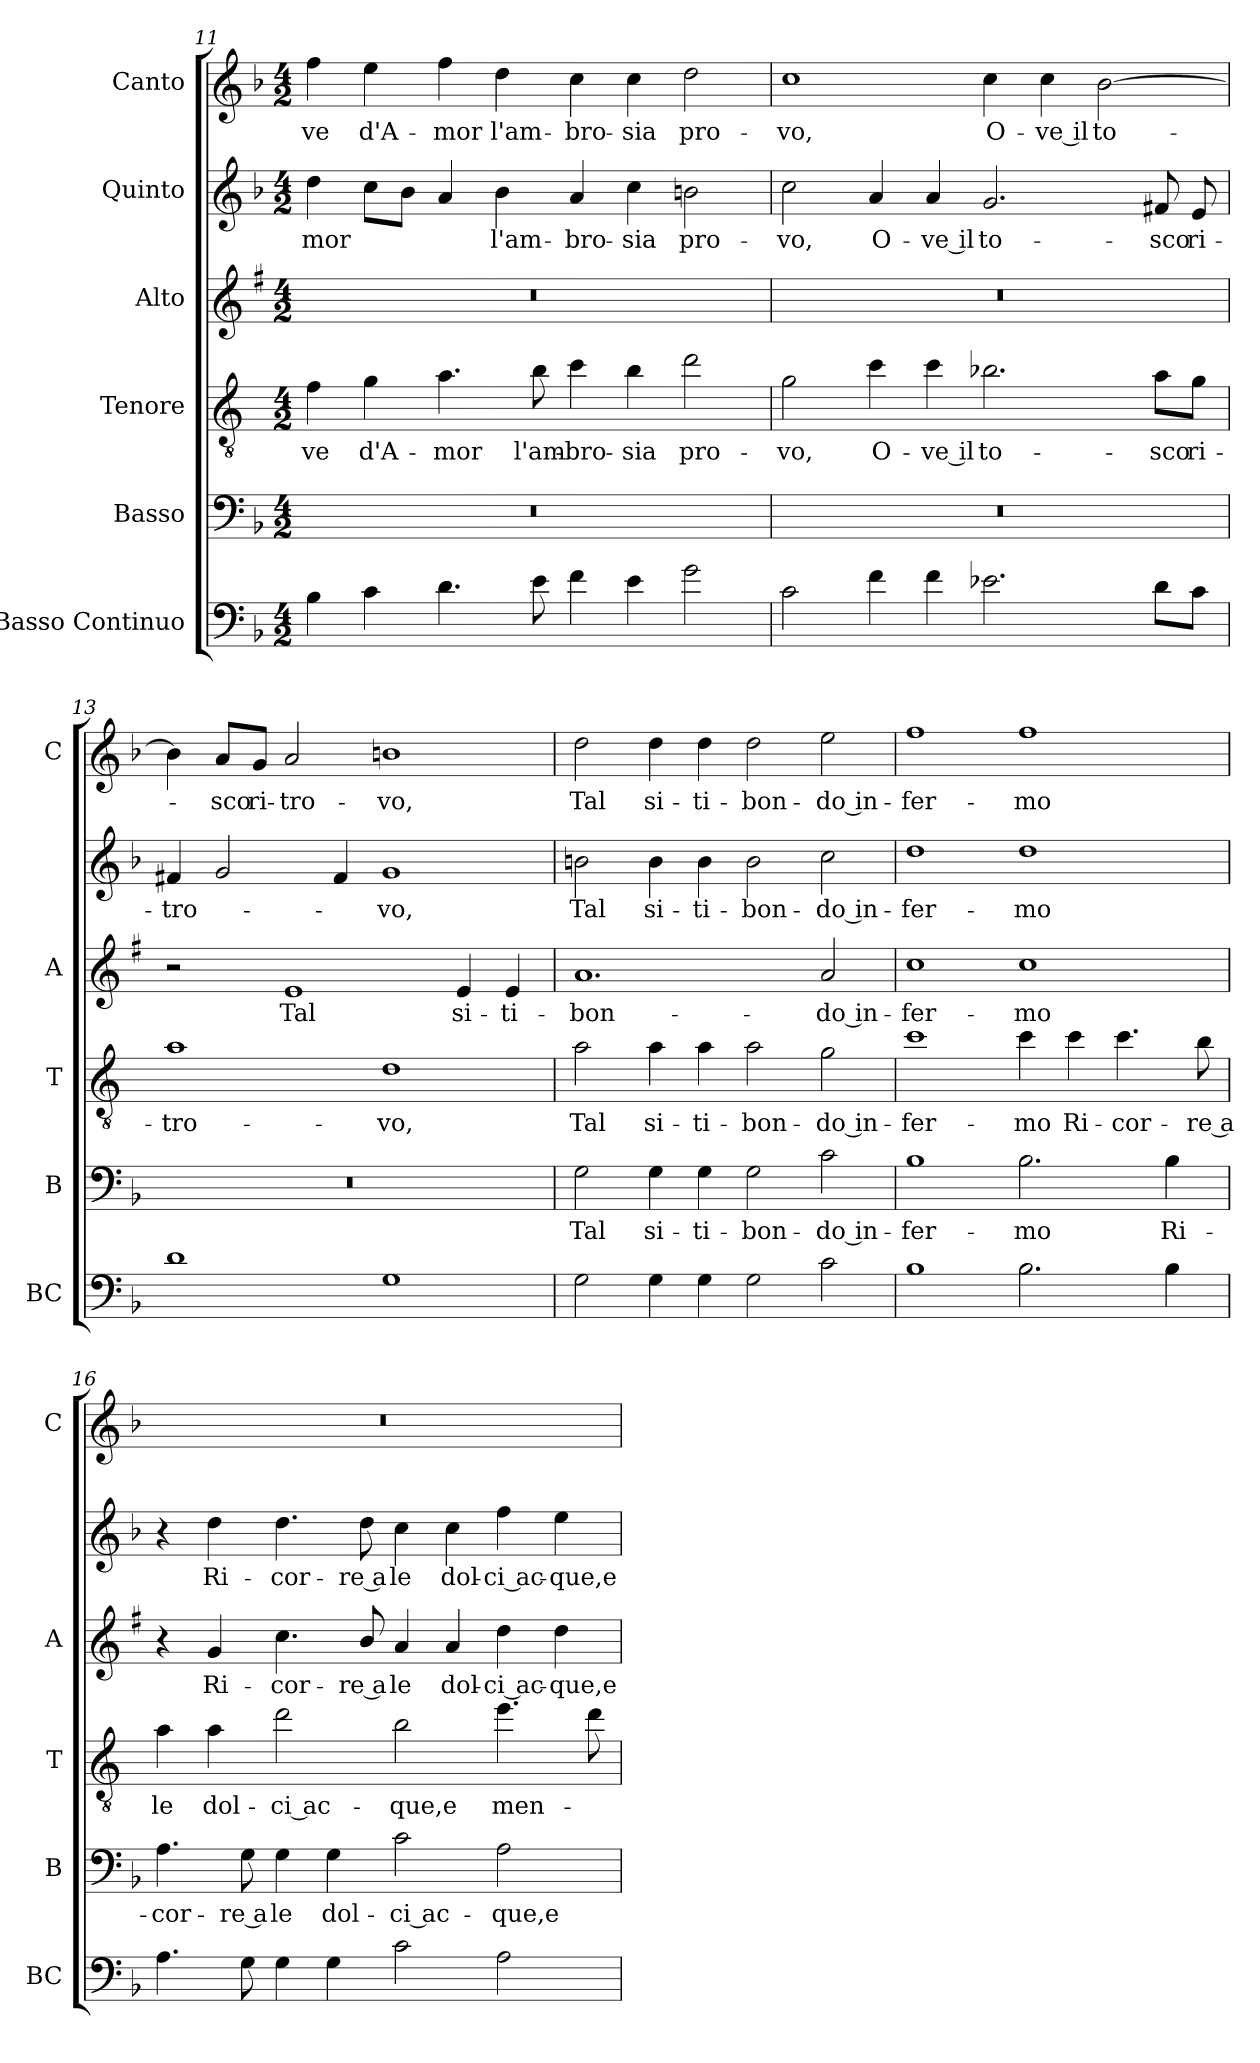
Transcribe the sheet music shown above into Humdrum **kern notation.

**kern	**kern	**text	**kern	**text	**kern	**text	**kern	**text	**kern	**text
*part6	*part5	*part5	*part4	*part4	*part3	*part3	*part2	*part2	*part1	*part1
*staff6	*staff5	*staff5	*staff4	*staff4	*staff3	*staff3	*staff2	*staff2	*staff1	*staff1
*I"Basso Continuo	*I"Basso	*	*I"Tenore	*	*I"Alto	*	*I"Quinto	*	*I"Canto	*
*I'BC	*I'B	*	*I'T	*	*I'A	*	*	*	*I'C	*
*clefF4	*clefF4	*	*clefGv2	*	*clefG2	*	*clefG2	*	*clefG2	*
*	*	*	*ITrd4c7	*	*ITrd1c2	*	*	*	*	*
*k[b-]	*k[b-]	*	*k[b-]	*	*k[b-]	*	*k[b-]	*	*k[b-]	*
*F:	*F:	*	*F:	*	*F:	*	*F:	*	*F:	*
*M4/2	*M4/2	*	*M4/2	*	*M4/2	*	*M4/2	*	*M4/2	*
=11	=11	=11	=11	=11	=11	=11	=11	=11	=11	=11
!	!	!	!	!LO:LY:b	!	!	!	!LO:LY:b	!	!LO:LY:b
4B-\	0r	.	4B-\	-ve	0r	.	4dd\	-mor	4ff\	-ve
!	!	!	!	!LO:LY:b	!	!	!	!	!	!LO:LY:b
4c\	.	.	4c\	d'A-	.	.	8cc\L	.	4ee\	d'A-
.	.	.	.	.	.	.	8b-\J	.	.	.
!	!	!	!	!LO:LY:b	!	!	!	!	!	!LO:LY:b
4.d\	.	.	4.d\	-mor	.	.	4a/	.	4ff\	-mor
!	!	!	!	!	!	!	!	!LO:LY:b	!	!LO:LY:b
.	.	.	.	.	.	.	4b-\	l'am-	4dd\	l'am-
!	!	!	!	!LO:LY:b	!	!	!	!	!	!
8e\	.	.	8e\	l'am-	.	.	.	.	.	.
!	!	!	!	!LO:LY:b	!	!	!	!LO:LY:b	!	!LO:LY:b
4f\	.	.	4f\	-bro-	.	.	4a/	-bro-	4cc\	-bro-
!	!	!	!	!LO:LY:b	!	!	!	!LO:LY:b	!	!LO:LY:b
4e\	.	.	4e\	-sia	.	.	4cc\	-sia	4cc\	-sia
!	!	!	!	!LO:LY:b	!	!	!	!LO:LY:b	!	!LO:LY:b
2g\	.	.	2g\	pro-	.	.	2bn\	pro-	2dd\	pro-
=12	=12	=12	=12	=12	=12	=12	=12	=12	=12	=12
!	!	!	!	!LO:LY:b	!	!	!	!LO:LY:b	!	!LO:LY:b
2c\	0r	.	2c\	-vo,	0r	.	2cc\	-vo,	1cc	-vo,
!	!	!	!	!LO:LY:b	!	!	!	!LO:LY:b	!	!
4f\	.	.	4f\	O-	.	.	4a/	O-	.	.
!	!	!	!	!LO:LY:b	!	!	!	!LO:LY:b	!	!
4f\	.	.	4f\	-ve il	.	.	4a/	-ve il	.	.
!	!	!	!	!LO:LY:b	!	!	!	!LO:LY:b	!	!LO:LY:b
2.e-X\	.	.	2.e-X\	to-	.	.	2.g/	to-	4cc\	O-
!	!	!	!	!	!	!	!	!	!	!LO:LY:b
.	.	.	.	.	.	.	.	.	4cc\	-ve il
!	!	!	!	!	!	!	!	!	!	!LO:LY:b
.	.	.	.	.	.	.	.	.	[2b-\	to-
!	!	!	!	!LO:LY:b	!	!	!	!LO:LY:b	!	!
8d\L	.	.	8d\L	-sco	.	.	8f#X/	-sco	.	.
!	!	!	!	!LO:LY:b	!	!	!	!LO:LY:b	!	!
8c\J	.	.	8c\J	ri-	.	.	8e/	ri-	.	.
=13	=13	=13	=13	=13	=13	=13	=13	=13	=13	=13
!	!	!	!	!LO:LY:b	!	!	!	!LO:LY:b	!	!
1d	0r	.	1d	-tro-	2r	.	4f#X/	-tro-	4b-\]	.
!	!	!	!	!	!	!	!	!	!	!LO:LY:b
.	.	.	.	.	.	.	2g/	.	8a/L	-sco
!	!	!	!	!	!	!	!	!	!	!LO:LY:b
.	.	.	.	.	.	.	.	.	8g/J	ri-
!	!	!	!	!	!	!LO:LY:b	!	!	!	!LO:LY:b
.	.	.	.	.	1d	Tal	.	.	2a/	-tro-
.	.	.	.	.	.	.	4f#/	.	.	.
!	!	!	!	!LO:LY:b	!	!	!	!LO:LY:b	!	!LO:LY:b
1G	.	.	1G	-vo,	.	.	1g	-vo,	1bn	-vo,
!	!	!	!	!	!	!LO:LY:b	!	!	!	!
.	.	.	.	.	4d/	si-	.	.	.	.
!	!	!	!	!	!	!LO:LY:b	!	!	!	!
.	.	.	.	.	4d/	-ti-	.	.	.	.
!!LO:LB:g=z
=14	=14	=14	=14	=14	=14	=14	=14	=14	=14	=14
!	!	!LO:LY:b	!	!LO:LY:b	!	!LO:LY:b	!	!LO:LY:b	!	!LO:LY:b
2G\	2G\	Tal	2d\	Tal	1.g	-bon-	2bn\	Tal	2dd\	Tal
!	!	!LO:LY:b	!	!LO:LY:b	!	!	!	!LO:LY:b	!	!LO:LY:b
4G\	4G\	si-	4d\	si-	.	.	4b\	si-	4dd\	si-
!	!	!LO:LY:b	!	!LO:LY:b	!	!	!	!LO:LY:b	!	!LO:LY:b
4G\	4G\	-ti-	4d\	-ti-	.	.	4b\	-ti-	4dd\	-ti-
!	!	!LO:LY:b	!	!LO:LY:b	!	!	!	!LO:LY:b	!	!LO:LY:b
2G\	2G\	-bon-	2d\	-bon-	.	.	2b\	-bon-	2dd\	-bon-
!	!	!LO:LY:b	!	!LO:LY:b	!	!LO:LY:b	!	!LO:LY:b	!	!LO:LY:b
2c\	2c\	-do in-	2c\	-do in-	2g/	-do in-	2cc\	-do in-	2ee\	-do in-
=15	=15	=15	=15	=15	=15	=15	=15	=15	=15	=15
!	!	!LO:LY:b	!	!LO:LY:b	!	!LO:LY:b	!	!LO:LY:b	!	!LO:LY:b
1B-	1B-	-fer-	1f	-fer-	1b-	-fer-	1dd	-fer-	1ff	-fer-
!	!	!LO:LY:b	!	!LO:LY:b	!	!LO:LY:b	!	!LO:LY:b	!	!LO:LY:b
2.B-\	2.B-\	-mo	4f\	-mo	1b-	-mo	1dd	-mo	1ff	-mo
!	!	!	!	!LO:LY:b	!	!	!	!	!	!
.	.	.	4f\	Ri-	.	.	.	.	.	.
!	!	!	!	!LO:LY:b	!	!	!	!	!	!
.	.	.	4.f\	-cor-	.	.	.	.	.	.
!	!	!LO:LY:b	!	!	!	!	!	!	!	!
4B-\	4B-\	Ri-	.	.	.	.	.	.	.	.
!	!	!	!	!LO:LY:b	!	!	!	!	!	!
.	.	.	8e\	-re a	.	.	.	.	.	.
=16	=16	=16	=16	=16	=16	=16	=16	=16	=16	=16
!	!	!LO:LY:b	!	!LO:LY:b	!	!	!	!	!	!
4.A\	4.A\	-cor-	4d\	le	4r	.	4r	.	0r	.
!	!	!	!	!LO:LY:b	!	!LO:LY:b	!	!LO:LY:b	!	!
.	.	.	4d\	dol-	4f/	Ri-	4dd\	Ri-	.	.
!	!	!LO:LY:b	!	!	!	!	!	!	!	!
8G\	8G\	-re a	.	.	.	.	.	.	.	.
!	!	!LO:LY:b	!	!LO:LY:b	!	!LO:LY:b	!	!LO:LY:b	!	!
4G\	4G\	le	2g\	-ci ac-	4.b-\	-cor-	4.dd\	-cor-	.	.
!	!	!LO:LY:b	!	!	!	!	!	!	!	!
4G\	4G\	dol-	.	.	.	.	.	.	.	.
!	!	!	!	!	!	!LO:LY:b	!	!LO:LY:b	!	!
.	.	.	.	.	8a/	-re a	8dd\	-re a	.	.
!	!	!LO:LY:b	!	!LO:LY:b	!	!LO:LY:b	!	!LO:LY:b	!	!
2c\	2c\	-ci ac-	2e\	-que,e	4g/	le	4cc\	le	.	.
!	!	!	!	!	!	!LO:LY:b	!	!LO:LY:b	!	!
.	.	.	.	.	4g/	dol-	4cc\	dol-	.	.
!	!	!LO:LY:b	!	!LO:LY:b	!	!LO:LY:b	!	!LO:LY:b	!	!
2A\	2A\	-que,e	4.a\	men-	4cc\	-ci ac-	4ff\	-ci ac-	.	.
!	!	!	!	!	!	!LO:LY:b	!	!LO:LY:b	!	!
.	.	.	.	.	4cc\	-que,e	4ee\	-que,e	.	.
.	.	.	8g\	.	.	.	.	.	.	.
=	=	=	=	=	=	=	=	=	=	=
*-	*-	*-	*-	*-	*-	*-	*-	*-	*-	*-
